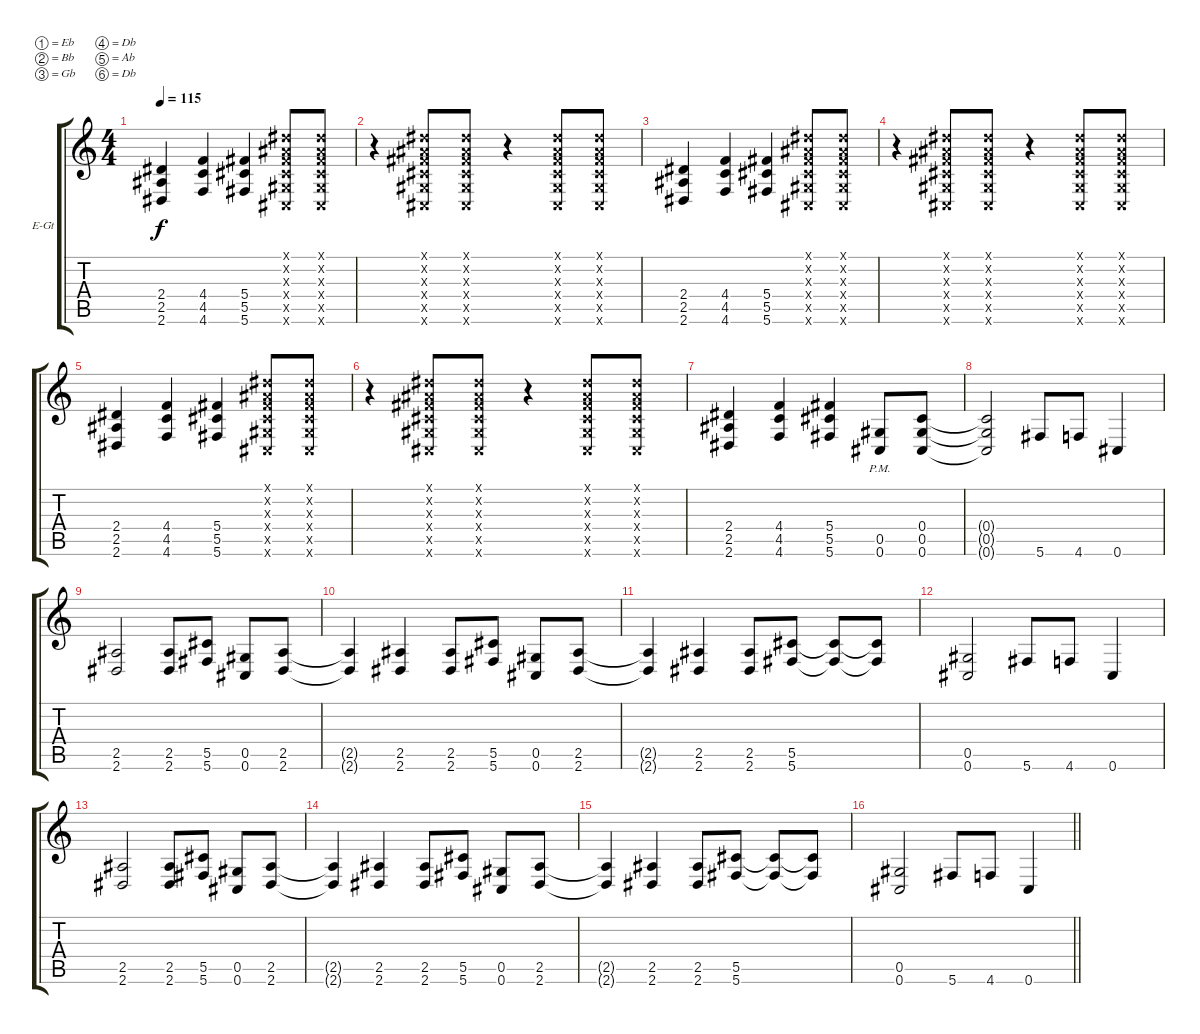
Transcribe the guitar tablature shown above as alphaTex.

\bracketExtendMode groupsimilarinstruments
\firstSystemTrackNameOrientation horizontal
\otherSystemsTrackNameOrientation horizontal
\track ("Rhythm" "E-Gt") {instrument distortionguitar}
\staff {score tabs}
\tuning (Eb4 Bb3 Gb3 Db3 Ab2 Db2)
\ts (4 4)
\tempo 115
\clef g2
\ks c
(2.4 2.5 2.6).4{dy f} (4.4 4.5 4.6).4 (5.4 5.5 5.6).4 (0.1{x} 0.2{x} 0.3{x} 0.4{x} 0.5{x} 0.6{x}).8 (0.1{x} 0.2{x} 0.3{x} 0.4{x} 0.5{x} 0.6{x}).8 |
r.4 (0.1{x} 0.2{x} 0.3{x} 0.4{x} 0.5{x} 0.6{x}).8 (0.1{x} 0.2{x} 0.3{x} 0.4{x} 0.5{x} 0.6{x}).8 r.4 (0.1{x} 0.2{x} 0.3{x} 0.4{x} 0.5{x} 0.6{x}).8 (0.1{x} 0.2{x} 0.3{x} 0.4{x} 0.5{x} 0.6{x}).8 |
(2.4 2.5 2.6).4 (4.4 4.5 4.6).4 (5.4 5.5 5.6).4 (0.1{x} 0.2{x} 0.3{x} 0.4{x} 0.5{x} 0.6{x}).8 (0.1{x} 0.2{x} 0.3{x} 0.4{x} 0.5{x} 0.6{x}).8 |
r.4 (0.1{x} 0.2{x} 0.3{x} 0.4{x} 0.5{x} 0.6{x}).8 (0.1{x} 0.2{x} 0.3{x} 0.4{x} 0.5{x} 0.6{x}).8 r.4 (0.1{x} 0.2{x} 0.3{x} 0.4{x} 0.5{x} 0.6{x}).8 (0.1{x} 0.2{x} 0.3{x} 0.4{x} 0.5{x} 0.6{x}).8 |
(2.4 2.5 2.6).4 (4.4 4.5 4.6).4 (5.4 5.5 5.6).4 (0.1{x} 0.2{x} 0.3{x} 0.4{x} 0.5{x} 0.6{x}).8 (0.1{x} 0.2{x} 0.3{x} 0.4{x} 0.5{x} 0.6{x}).8 |
r.4 (0.1{x} 0.2{x} 0.3{x} 0.4{x} 0.5{x} 0.6{x}).8 (0.1{x} 0.2{x} 0.3{x} 0.4{x} 0.5{x} 0.6{x}).8 r.4 (0.1{x} 0.2{x} 0.3{x} 0.4{x} 0.5{x} 0.6{x}).8 (0.1{x} 0.2{x} 0.3{x} 0.4{x} 0.5{x} 0.6{x}).8 |
(2.4 2.5 2.6).4 (4.4 4.5 4.6).4 (5.4 5.5 5.6).4 (0.5{pm} 0.6{pm}).8 (0.4 0.5 0.6).8 |
(0.4{t} 0.5{t} 0.6{t}).2 5.6.8 4.6.8 0.6.4 |
(2.5 2.6).2 (2.5 2.6).8 (5.5 5.6).8 (0.5 0.6).8 (2.5 2.6).8 |
(2.5{t} 2.6{t}).4 (2.5 2.6).4 (2.5 2.6).8 (5.5 5.6).8 (0.5 0.6).8 (2.5 2.6).8 |
(2.5{t} 2.6{t}).4 (2.5 2.6).4 (2.5 2.6).8 (5.5 5.6).8 (5.5{t} 5.6{t}).8 (5.5{t} 5.6{t}).8 |
(0.5 0.6).2 5.6.8 4.6.8 0.6.4 |
(2.5 2.6).2 (2.5 2.6).8 (5.5 5.6).8 (0.5 0.6).8 (2.5 2.6).8 |
(2.5{t} 2.6{t}).4 (2.5 2.6).4 (2.5 2.6).8 (5.5 5.6).8 (0.5 0.6).8 (2.5 2.6).8 |
(2.5{t} 2.6{t}).4 (2.5 2.6).4 (2.5 2.6).8 (5.5 5.6).8 (5.5{t} 5.6{t}).8 (5.5{t} 5.6{t}).8 |
\barLineRight lightlight
(0.5 0.6).2 5.6.8 4.6.8 0.6.4
